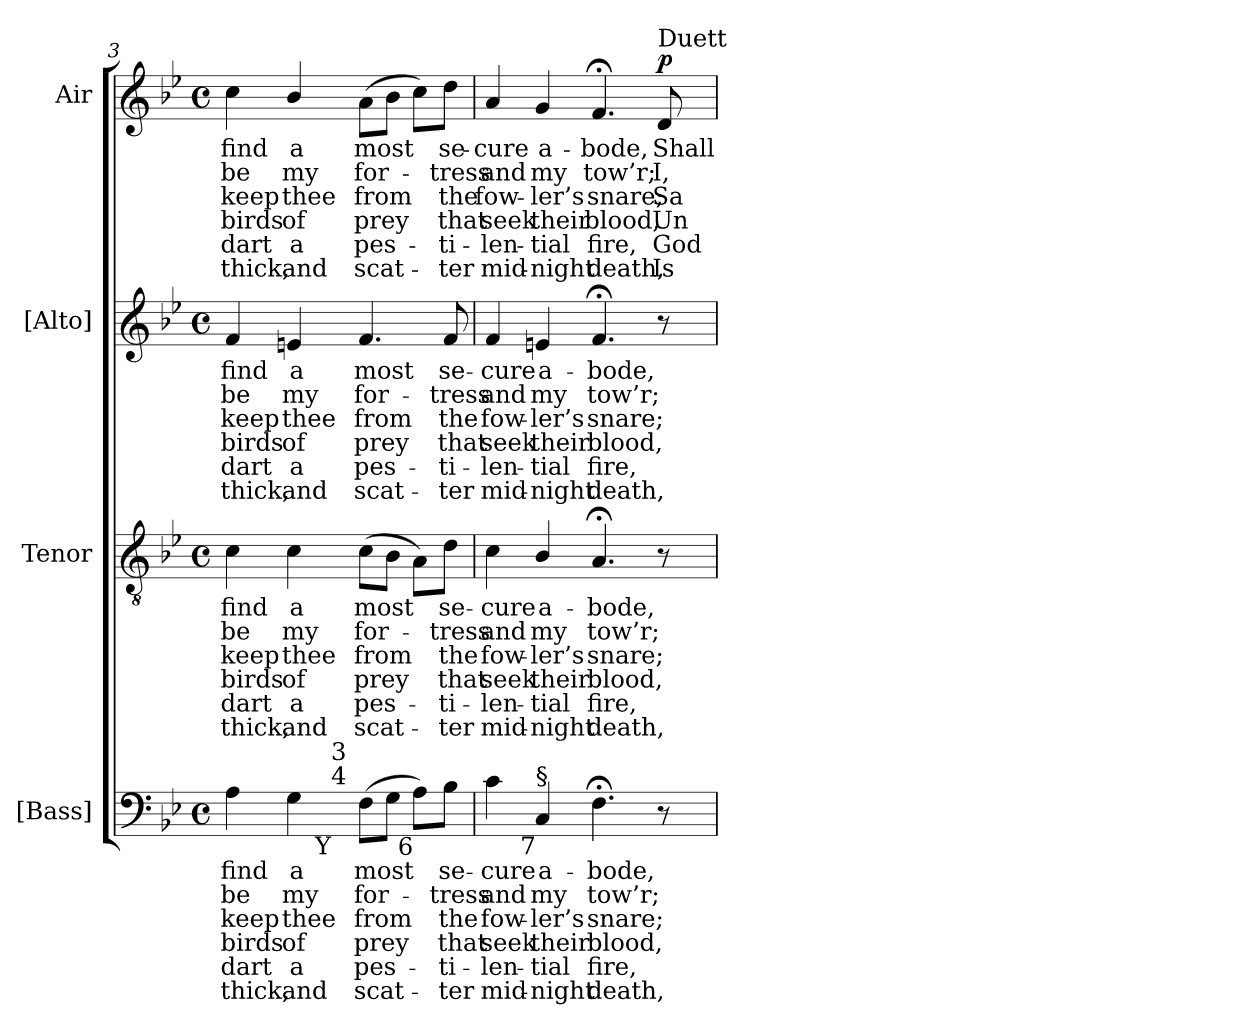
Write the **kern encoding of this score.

**kern	**text	**text	**text	**text	**text	**text	**kern	**text	**text	**text	**text	**text	**text	**kern	**text	**text	**text	**text	**text	**text	**kern	**text	**text	**text	**text	**text	**text	**dynam
*part4	*part4	*part4	*part4	*part4	*part4	*part4	*part3	*part3	*part3	*part3	*part3	*part3	*part3	*part2	*part2	*part2	*part2	*part2	*part2	*part2	*part1	*part1	*part1	*part1	*part1	*part1	*part1	*part1
*staff4	*staff4	*staff4	*staff4	*staff4	*staff4	*staff4	*staff3	*staff3	*staff3	*staff3	*staff3	*staff3	*staff3	*staff2	*staff2	*staff2	*staff2	*staff2	*staff2	*staff2	*staff1	*staff1	*staff1	*staff1	*staff1	*staff1	*staff1	*staff1
*I"[Bass]	*	*	*	*	*	*	*I"Tenor	*	*	*	*	*	*	*I"[Alto]	*	*	*	*	*	*	*I"Air	*	*	*	*	*	*	*
*I'B.	*	*	*	*	*	*	*I'T.	*	*	*	*	*	*	*I'A.	*	*	*	*	*	*	*	*	*	*	*	*	*	*
*clefF4	*	*	*	*	*	*	*clefGv2	*	*	*	*	*	*	*clefG2	*	*	*	*	*	*	*clefG2	*	*	*	*	*	*	*
*	*	*	*	*	*	*	*ITrd7c12	*	*	*	*	*	*	*	*	*	*	*	*	*	*	*	*	*	*	*	*	*
*k[b-e-]	*	*	*	*	*	*	*k[b-e-]	*	*	*	*	*	*	*k[b-e-]	*	*	*	*	*	*	*k[b-e-]	*	*	*	*	*	*	*
*B-:	*	*	*	*	*	*	*B-:	*	*	*	*	*	*	*B-:	*	*	*	*	*	*	*B-:	*	*	*	*	*	*	*
*M4/4	*	*	*	*	*	*	*M4/4	*	*	*	*	*	*	*M4/4	*	*	*	*	*	*	*M4/4	*	*	*	*	*	*	*
*met(c)	*	*	*	*	*	*	*met(c)	*	*	*	*	*	*	*met(c)	*	*	*	*	*	*	*met(c)	*	*	*	*	*	*	*
=3	=3	=3	=3	=3	=3	=3	=3	=3	=3	=3	=3	=3	=3	=3	=3	=3	=3	=3	=3	=3	=3	=3	=3	=3	=3	=3	=3	=3
!	!LO:LY:b:color=#000000	!LO:LY:b:color=#000000	!LO:LY:b:color=#000000	!LO:LY:b:color=#000000	!LO:LY:b:color=#000000	!LO:LY:b:color=#000000	!	!	!	!	!	!	!	!	!	!	!	!	!	!	!	!	!	!	!	!	!	!
!	!	!	!	!	!	!	!	!LO:LY:b:color=#000000	!LO:LY:b:color=#000000	!LO:LY:b:color=#000000	!LO:LY:b:color=#000000	!LO:LY:b:color=#000000	!LO:LY:b:color=#000000	!	!	!	!	!	!	!	!	!	!	!	!	!	!	!
!	!	!	!	!	!	!	!	!	!	!	!	!	!	!	!LO:LY:b:color=#000000	!LO:LY:b:color=#000000	!LO:LY:b:color=#000000	!LO:LY:b:color=#000000	!LO:LY:b:color=#000000	!LO:LY:b:color=#000000	!	!	!	!	!	!	!	!
!LO:TX:b:rj:t=6	!	!	!	!	!	!	!	!	!	!	!	!	!	!	!	!	!	!	!	!	!	!	!	!	!	!	!	!
!	!	!	!	!	!	!	!	!	!	!	!	!	!	!	!	!	!	!	!	!	!	!LO:LY:b:color=#000000	!LO:LY:b:color=#000000	!LO:LY:b:color=#000000	!LO:LY:b:color=#000000	!LO:LY:b:color=#000000	!LO:LY:b:color=#000000	!
*^	*	*	*	*	*	*	*	*	*	*	*	*	*	*	*	*	*	*	*	*	*	*	*	*	*	*	*	*
4Ai\	4ryy	find	be	keep	birds	dart	thick,	4Ci\	find	be	keep	birds	dart	thick,	4fi/	find	be	keep	birds	dart	thick,	4cci\	find	be	keep	birds	dart	thick,	.
!	!	!LO:LY:b:color=#000000	!LO:LY:b:color=#000000	!LO:LY:b:color=#000000	!LO:LY:b:color=#000000	!LO:LY:b:color=#000000	!LO:LY:b:color=#000000	!	!	!	!	!	!	!	!	!	!	!	!	!	!	!	!	!	!	!	!	!	!
!	!	!	!	!	!	!	!	!	!LO:LY:b:color=#000000	!LO:LY:b:color=#000000	!LO:LY:b:color=#000000	!LO:LY:b:color=#000000	!LO:LY:b:color=#000000	!LO:LY:b:color=#000000	!	!	!	!	!	!	!	!	!	!	!	!	!	!	!
!	!	!	!	!	!	!	!	!	!	!	!	!	!	!	!	!LO:LY:b:color=#000000	!LO:LY:b:color=#000000	!LO:LY:b:color=#000000	!LO:LY:b:color=#000000	!LO:LY:b:color=#000000	!LO:LY:b:color=#000000	!	!	!	!	!	!	!	!
!	!	!	!	!	!	!	!	!	!	!	!	!	!	!	!	!	!	!	!	!	!	!	!LO:LY:b:color=#000000	!LO:LY:b:color=#000000	!LO:LY:b:color=#000000	!LO:LY:b:color=#000000	!LO:LY:b:color=#000000	!LO:LY:b:color=#000000	!
4Gi\	16ryy	a	my	thee	of	a	and	4Ci\	a	my	thee	of	a	and	4eni/	a	my	thee	of	a	and	4b-i/	a	my	thee	of	a	and	.
.	32ryy	.	.	.	.	.	.	.	.	.	.	.	.	.	.	.	.	.	.	.	.	.	.	.	.	.	.	.	.
.	64ryy	.	.	.	.	.	.	.	.	.	.	.	.	.	.	.	.	.	.	.	.	.	.	.	.	.	.	.	.
.	128ryy	.	.	.	.	.	.	.	.	.	.	.	.	.	.	.	.	.	.	.	.	.	.	.	.	.	.	.	.
.	512ryy	.	.	.	.	.	.	.	.	.	.	.	.	.	.	.	.	.	.	.	.	.	.	.	.	.	.	.	.
!	!LO:TX:b:rj:t=Y	!	!	!	!	!	!	!	!	!	!	!	!	!	!	!	!	!	!	!	!	!	!	!	!	!	!	!	!
!	!LO:TX:t=4	!	!	!	!	!	!	!	!	!	!	!	!	!	!	!	!	!	!	!	!	!	!	!	!	!	!	!	!
!	!LO:TX:t=3	!	!	!	!	!	!	!	!	!	!	!	!	!	!	!	!	!	!	!	!	!	!	!	!	!	!	!	!
.	2ryy	.	.	.	.	.	.	.	.	.	.	.	.	.	.	.	.	.	.	.	.	.	.	.	.	.	.	.	.
!	!	!LO:LY:b:color=#000000	!LO:LY:b:color=#000000	!LO:LY:b:color=#000000	!LO:LY:b:color=#000000	!LO:LY:b:color=#000000	!LO:LY:b:color=#000000	!	!	!	!	!	!	!	!	!	!	!	!	!	!	!	!	!	!	!	!	!	!
!	!	!	!	!	!	!	!	!	!LO:LY:b:color=#000000	!LO:LY:b:color=#000000	!LO:LY:b:color=#000000	!LO:LY:b:color=#000000	!LO:LY:b:color=#000000	!LO:LY:b:color=#000000	!	!	!	!	!	!	!	!	!	!	!	!	!	!	!
!	!	!	!	!	!	!	!	!	!	!	!	!	!	!	!	!LO:LY:b:color=#000000	!LO:LY:b:color=#000000	!LO:LY:b:color=#000000	!LO:LY:b:color=#000000	!LO:LY:b:color=#000000	!LO:LY:b:color=#000000	!	!	!	!	!	!	!	!
!	!	!	!	!	!	!	!	!	!	!	!	!	!	!	!	!	!	!	!	!	!	!	!LO:LY:b:color=#000000	!LO:LY:b:color=#000000	!LO:LY:b:color=#000000	!LO:LY:b:color=#000000	!LO:LY:b:color=#000000	!LO:LY:b:color=#000000	!
(8Fi\L	.	most	for-	from	prey	pes-	-scat-	(8Ci\L	most	for-	from	prey	pes-	-scat-	4.fi/	most	for-	from	prey	pes-	-scat-	(8ai\L	most	for-	from	prey	pes-	-scat-	.
8Gi\J	.	.	.	.	.	.	.	8BB-i\J	.	.	.	.	.	.	.	.	.	.	.	.	.	8b-i\J	.	.	.	.	.	.	.
!LO:TX:b:rj:t=6	!	!	!	!	!	!	!	!	!	!	!	!	!	!	!	!	!	!	!	!	!	!	!	!	!	!	!	!	!
8Ai\L)	.	.	.	.	.	.	.	8AAi\L)	.	.	.	.	.	.	.	.	.	.	.	.	.	8cci\L)	.	.	.	.	.	.	.
.	8ryy	.	.	.	.	.	.	.	.	.	.	.	.	.	.	.	.	.	.	.	.	.	.	.	.	.	.	.	.
!	!	!LO:LY:b:color=#000000	!LO:LY:b:color=#000000	!LO:LY:b:color=#000000	!LO:LY:b:color=#000000	!LO:LY:b:color=#000000	!LO:LY:b:color=#000000	!	!	!	!	!	!	!	!	!	!	!	!	!	!	!	!	!	!	!	!	!	!
!	!	!	!	!	!	!	!	!	!LO:LY:b:color=#000000	!LO:LY:b:color=#000000	!LO:LY:b:color=#000000	!LO:LY:b:color=#000000	!LO:LY:b:color=#000000	!LO:LY:b:color=#000000	!	!	!	!	!	!	!	!	!	!	!	!	!	!	!
!	!	!	!	!	!	!	!	!	!	!	!	!	!	!	!	!LO:LY:b:color=#000000	!LO:LY:b:color=#000000	!LO:LY:b:color=#000000	!LO:LY:b:color=#000000	!LO:LY:b:color=#000000	!LO:LY:b:color=#000000	!	!	!	!	!	!	!	!
!	!	!	!	!	!	!	!	!	!	!	!	!	!	!	!	!	!	!	!	!	!	!	!LO:LY:b:color=#000000	!LO:LY:b:color=#000000	!LO:LY:b:color=#000000	!LO:LY:b:color=#000000	!LO:LY:b:color=#000000	!LO:LY:b:color=#000000	!
8B-i\J	.	se-	-tress	-the	that	ti-	-ter	8Di\J	se-	-tress	-the	that	ti-	-ter	8fi/	se-	-tress	-the	that	ti-	-ter	8ddi\J	se-	-tress	-the	that	ti-	-ter	.
.	256.ryy	.	.	.	.	.	.	.	.	.	.	.	.	.	.	.	.	.	.	.	.	.	.	.	.	.	.	.	.
*v	*v	*	*	*	*	*	*	*	*	*	*	*	*	*	*	*	*	*	*	*	*	*	*	*	*	*	*	*	*
=4	=4	=4	=4	=4	=4	=4	=4	=4	=4	=4	=4	=4	=4	=4	=4	=4	=4	=4	=4	=4	=4	=4	=4	=4	=4	=4	=4	=4
*^	*	*	*	*	*	*	*	*	*	*	*	*	*	*	*	*	*	*	*	*	*	*	*	*	*	*	*	*
!	!	!LO:LY:b:color=#000000	!LO:LY:b:color=#000000	!LO:LY:b:color=#000000	!LO:LY:b:color=#000000	!LO:LY:b:color=#000000	!LO:LY:b:color=#000000	!	!	!	!	!	!	!	!	!	!	!	!	!	!	!	!	!	!	!	!	!	!
*v	*v	*	*	*	*	*	*	*	*	*	*	*	*	*	*	*	*	*	*	*	*	*	*	*	*	*	*	*	*
*^	*	*	*	*	*	*	*	*	*	*	*	*	*	*	*	*	*	*	*	*	*	*	*	*	*	*	*	*
!	!	!	!	!	!	!	!	!	!LO:LY:b:color=#000000	!LO:LY:b:color=#000000	!LO:LY:b:color=#000000	!LO:LY:b:color=#000000	!LO:LY:b:color=#000000	!LO:LY:b:color=#000000	!	!	!	!	!	!	!	!	!	!	!	!	!	!	!
*v	*v	*	*	*	*	*	*	*	*	*	*	*	*	*	*	*	*	*	*	*	*	*	*	*	*	*	*	*	*
*^	*	*	*	*	*	*	*	*	*	*	*	*	*	*	*	*	*	*	*	*	*	*	*	*	*	*	*	*
!	!	!	!	!	!	!	!	!	!	!	!	!	!	!	!	!LO:LY:b:color=#000000	!LO:LY:b:color=#000000	!LO:LY:b:color=#000000	!LO:LY:b:color=#000000	!LO:LY:b:color=#000000	!LO:LY:b:color=#000000	!	!	!	!	!	!	!	!
*v	*v	*	*	*	*	*	*	*	*	*	*	*	*	*	*	*	*	*	*	*	*	*	*	*	*	*	*	*	*
*^	*	*	*	*	*	*	*	*	*	*	*	*	*	*	*	*	*	*	*	*	*	*	*	*	*	*	*	*
!LO:TX:b:rj:t=6	!	!	!	!	!	!	!	!	!	!	!	!	!	!	!	!	!	!	!	!	!	!	!	!	!	!	!	!	!
!LO:TX:t=4	!	!	!	!	!	!	!	!	!	!	!	!	!	!	!	!	!	!	!	!	!	!	!	!	!	!	!	!	!
!	!	!	!	!	!	!	!	!	!	!	!	!	!	!	!	!	!	!	!	!	!	!	!LO:LY:b:color=#000000	!LO:LY:b:color=#000000	!LO:LY:b:color=#000000	!LO:LY:b:color=#000000	!LO:LY:b:color=#000000	!LO:LY:b:color=#000000	!
*v	*v	*	*	*	*	*	*	*	*	*	*	*	*	*	*	*	*	*	*	*	*	*	*	*	*	*	*	*	*
4ci\	-cure	and	fow-	-seek	len-	-mid-	4Ci\	-cure	and	fow-	-seek	len-	-mid-	4fi/	-cure	and	fow-	-seek	len-	-mid-	4ai/	-cure	and	fow-	-seek	len-	-mid-	.
!	!LO:LY:b:color=#000000	!LO:LY:b:color=#000000	!LO:LY:b:color=#000000	!LO:LY:b:color=#000000	!LO:LY:b:color=#000000	!LO:LY:b:color=#000000	!	!	!	!	!	!	!	!	!	!	!	!	!	!	!	!	!	!	!	!	!	!
!	!	!	!	!	!	!	!	!LO:LY:b:color=#000000	!LO:LY:b:color=#000000	!LO:LY:b:color=#000000	!LO:LY:b:color=#000000	!LO:LY:b:color=#000000	!LO:LY:b:color=#000000	!	!	!	!	!	!	!	!	!	!	!	!	!	!	!
!	!	!	!	!	!	!	!	!	!	!	!	!	!	!	!LO:LY:b:color=#000000	!LO:LY:b:color=#000000	!LO:LY:b:color=#000000	!LO:LY:b:color=#000000	!LO:LY:b:color=#000000	!LO:LY:b:color=#000000	!	!	!	!	!	!	!	!
!LO:TX:b:rj:t=7	!	!	!	!	!	!	!	!	!	!	!	!	!	!	!	!	!	!	!	!	!	!	!	!	!	!	!	!
!LO:TX:t=§	!	!	!	!	!	!	!	!	!	!	!	!	!	!	!	!	!	!	!	!	!	!	!	!	!	!	!	!
!	!	!	!	!	!	!	!	!	!	!	!	!	!	!	!	!	!	!	!	!	!	!LO:LY:b:color=#000000	!LO:LY:b:color=#000000	!LO:LY:b:color=#000000	!LO:LY:b:color=#000000	!LO:LY:b:color=#000000	!LO:LY:b:color=#000000	!
4Ci/	a-	my	-ler’s	their	tial	night	4BB-i/	a-	my	-ler’s	their	tial	night	4eni/	a-	my	-ler’s	their	tial	night	4gi/	a-	my	-ler’s	their	tial	night	.
!	!LO:LY:b:color=#000000	!LO:LY:b:color=#000000	!LO:LY:b:color=#000000	!LO:LY:b:color=#000000	!LO:LY:b:color=#000000	!LO:LY:b:color=#000000	!	!	!	!	!	!	!	!	!	!	!	!	!	!	!	!	!	!	!	!	!	!
!	!	!	!	!	!	!	!	!LO:LY:b:color=#000000	!LO:LY:b:color=#000000	!LO:LY:b:color=#000000	!LO:LY:b:color=#000000	!LO:LY:b:color=#000000	!LO:LY:b:color=#000000	!	!	!	!	!	!	!	!	!	!	!	!	!	!	!
!	!	!	!	!	!	!	!	!	!	!	!	!	!	!	!LO:LY:b:color=#000000	!LO:LY:b:color=#000000	!LO:LY:b:color=#000000	!LO:LY:b:color=#000000	!LO:LY:b:color=#000000	!LO:LY:b:color=#000000	!	!	!	!	!	!	!	!
!	!	!	!	!	!	!	!	!	!	!	!	!	!	!	!	!	!	!	!	!	!	!LO:LY:b:color=#000000	!LO:LY:b:color=#000000	!LO:LY:b:color=#000000	!LO:LY:b:color=#000000	!LO:LY:b:color=#000000	!LO:LY:b:color=#000000	!
4.F;i\	-bode,	tow’r;	snare;	blood,	fire,	death,	4.AA;i/	-bode,	tow’r;	snare;	blood,	fire,	death,	4.f;i/	-bode,	tow’r;	snare;	blood,	fire,	death,	4.f;i/	-bode,	tow’r;	snare;	blood,	fire,	death,	.
!	!	!	!	!	!	!	!	!	!	!	!	!	!	!	!	!	!	!	!	!	!LO:TX:a:t=Duett	!	!	!	!	!	!	!
!	!	!	!	!	!	!	!	!	!	!	!	!	!	!	!	!	!	!	!	!	!	!LO:LY:b:color=#000000	!LO:LY:b:color=#000000	!LO:LY:b:color=#000000	!LO:LY:b:color=#000000	!LO:LY:b:color=#000000	!LO:LY:b:color=#000000	!
8r	.	.	.	.	.	.	8r	.	.	.	.	.	.	8r	.	.	.	.	.	.	8di/	Shall	I,	Sa-	-Un-	-God	Is-	p
=	=	=	=	=	=	=	=	=	=	=	=	=	=	=	=	=	=	=	=	=	=	=	=	=	=	=	=	=
*-	*-	*-	*-	*-	*-	*-	*-	*-	*-	*-	*-	*-	*-	*-	*-	*-	*-	*-	*-	*-	*-	*-	*-	*-	*-	*-	*-	*-
